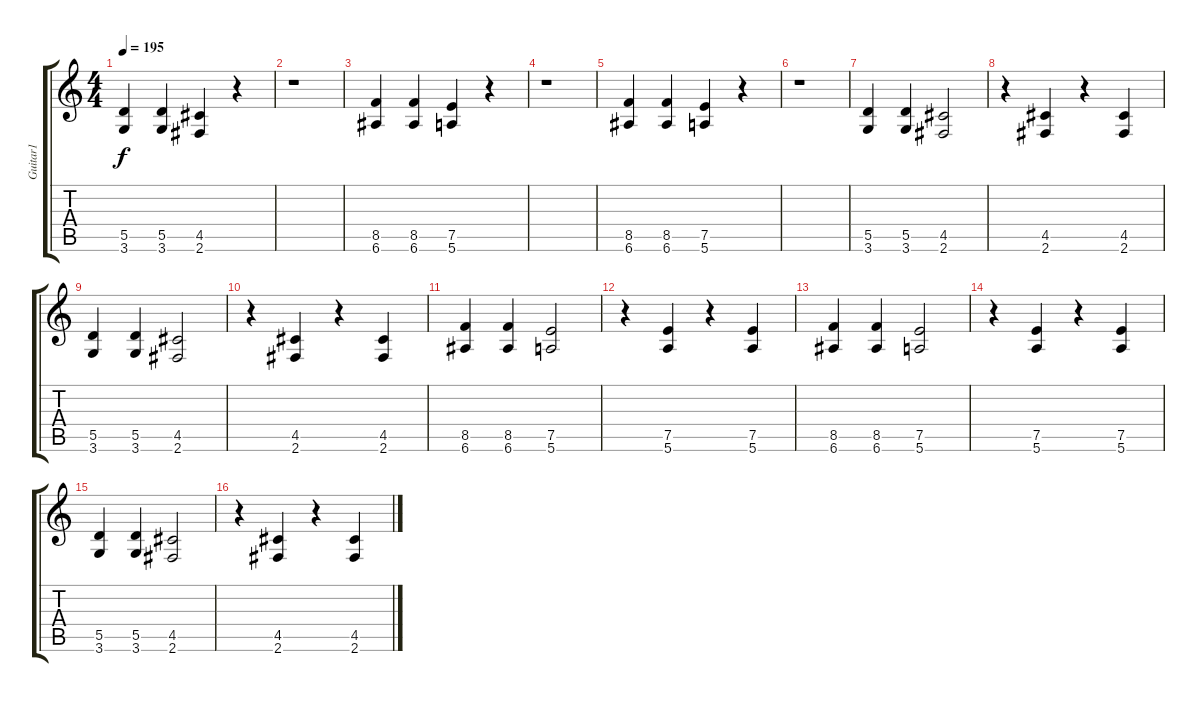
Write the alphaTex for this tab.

\track ("Guitar1" "Guitar1") {instrument distortionguitar}
\staff {score tabs}
\tuning (E4 B3 G3 D3 A2 E2) {hide}
\ts (4 4)
\tempo 195
\clef g2
\ks c
(5.5 3.6).4{dy f} (5.5 3.6).4 (4.5 2.6).4 r.4 |
r.1 |
(8.5 6.6).4 (8.5 6.6).4 (7.5 5.6).4 r.4 |
r.1 |
(8.5 6.6).4 (8.5 6.6).4 (7.5 5.6).4 r.4 |
r.1 |
(5.5 3.6).4 (5.5 3.6).4 (4.5 2.6).2 |
r.4 (4.5 2.6).4 r.4 (4.5 2.6).4 |
(5.5 3.6).4 (5.5 3.6).4 (4.5 2.6).2 |
r.4 (4.5 2.6).4 r.4 (4.5 2.6).4 |
(8.5 6.6).4 (8.5 6.6).4 (7.5 5.6).2 |
r.4 (7.5 5.6).4 r.4 (7.5 5.6).4 |
(8.5 6.6).4 (8.5 6.6).4 (7.5 5.6).2 |
r.4 (7.5 5.6).4 r.4 (7.5 5.6).4 |
(5.5 3.6).4 (5.5 3.6).4 (4.5 2.6).2 |
r.4 (4.5 2.6).4 r.4 (4.5 2.6).4
